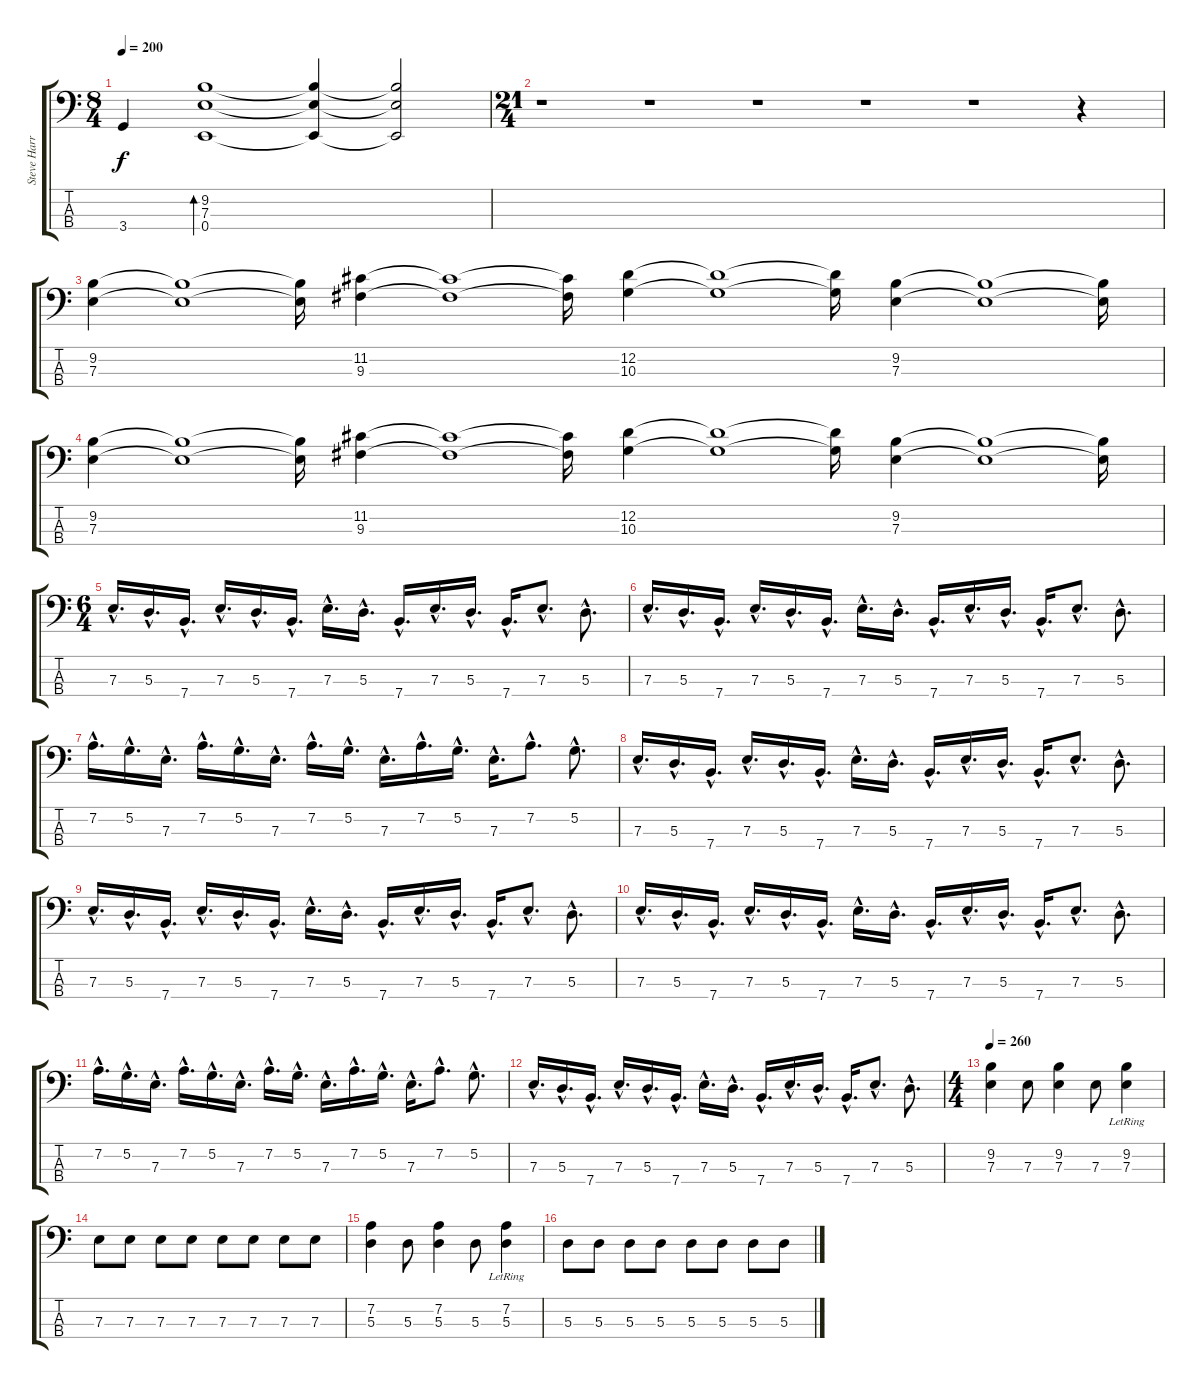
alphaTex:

\track ("Steve Harris" "Steve Harr") {instrument electricbassfinger}
\staff {score tabs}
\tuning (G2 D2 A1 E1) {hide}
\ts (8 4)
\tempo 200
\clef f4
\ks c
3.4{t}.4{dy f} (9.2 7.3 0.4).1{bd 480} (9.2{t} 7.3{t} 0.4{t}).4 (9.2{t} 7.3{t} 0.4{t}).2 |
\ts (21 4)
r.1 r.1 r.1 r.1 r.1 r.4 |
(9.2 7.3).4 (9.2{t} 7.3{t}).1 (9.2{t} 7.3{t}).16 (11.2 9.3).4 (11.2{t} 9.3{t}).1 (11.2{t} 9.3{t}).16 (12.2 10.3).4 (12.2{t} 10.3{t}).1 (12.2{t} 10.3{t}).16 (9.2 7.3).4 (9.2{t} 7.3{t}).1 (9.2{t} 7.3{t}).16 |
(9.2 7.3).4 (9.2{t} 7.3{t}).1 (9.2{t} 7.3{t}).16 (11.2 9.3).4 (11.2{t} 9.3{t}).1 (11.2{t} 9.3{t}).16 (12.2 10.3).4 (12.2{t} 10.3{t}).1 (12.2{t} 10.3{t}).16 (9.2 7.3).4 (9.2{t} 7.3{t}).1 (9.2{t} 7.3{t}).16 |
\ts (6 4)
7.3{hac}.16{d} 5.3{hac}.16{d} 7.4{hac}.16{d} 7.3{hac}.16{d} 5.3{hac}.16{d} 7.4{hac}.16{d} 7.3{hac}.16{d} 5.3{hac}.16{d} 7.4{hac}.16{d} 7.3{hac}.16{d} 5.3{hac}.16{d} 7.4{hac}.16{d} 7.3{hac}.8{d} 5.3{hac}.8{d} |
7.3{hac}.16{d} 5.3{hac}.16{d} 7.4{hac}.16{d} 7.3{hac}.16{d} 5.3{hac}.16{d} 7.4{hac}.16{d} 7.3{hac}.16{d} 5.3{hac}.16{d} 7.4{hac}.16{d} 7.3{hac}.16{d} 5.3{hac}.16{d} 7.4{hac}.16{d} 7.3{hac}.8{d} 5.3{hac}.8{d} |
7.2{hac}.16{d} 5.2{hac}.16{d} 7.3{hac}.16{d} 7.2{hac}.16{d} 5.2{hac}.16{d} 7.3{hac}.16{d} 7.2{hac}.16{d} 5.2{hac}.16{d} 7.3{hac}.16{d} 7.2{hac}.16{d} 5.2{hac}.16{d} 7.3{hac}.16{d} 7.2{hac}.8{d} 5.2{hac}.8{d} |
7.3{hac}.16{d} 5.3{hac}.16{d} 7.4{hac}.16{d} 7.3{hac}.16{d} 5.3{hac}.16{d} 7.4{hac}.16{d} 7.3{hac}.16{d} 5.3{hac}.16{d} 7.4{hac}.16{d} 7.3{hac}.16{d} 5.3{hac}.16{d} 7.4{hac}.16{d} 7.3{hac}.8{d} 5.3{hac}.8{d} |
7.3{hac}.16{d} 5.3{hac}.16{d} 7.4{hac}.16{d} 7.3{hac}.16{d} 5.3{hac}.16{d} 7.4{hac}.16{d} 7.3{hac}.16{d} 5.3{hac}.16{d} 7.4{hac}.16{d} 7.3{hac}.16{d} 5.3{hac}.16{d} 7.4{hac}.16{d} 7.3{hac}.8{d} 5.3{hac}.8{d} |
7.3{hac}.16{d} 5.3{hac}.16{d} 7.4{hac}.16{d} 7.3{hac}.16{d} 5.3{hac}.16{d} 7.4{hac}.16{d} 7.3{hac}.16{d} 5.3{hac}.16{d} 7.4{hac}.16{d} 7.3{hac}.16{d} 5.3{hac}.16{d} 7.4{hac}.16{d} 7.3{hac}.8{d} 5.3{hac}.8{d} |
7.2{hac}.16{d} 5.2{hac}.16{d} 7.3{hac}.16{d} 7.2{hac}.16{d} 5.2{hac}.16{d} 7.3{hac}.16{d} 7.2{hac}.16{d} 5.2{hac}.16{d} 7.3{hac}.16{d} 7.2{hac}.16{d} 5.2{hac}.16{d} 7.3{hac}.16{d} 7.2{hac}.8{d} 5.2{hac}.8{d} |
7.3{hac}.16{d} 5.3{hac}.16{d} 7.4{hac}.16{d} 7.3{hac}.16{d} 5.3{hac}.16{d} 7.4{hac}.16{d} 7.3{hac}.16{d} 5.3{hac}.16{d} 7.4{hac}.16{d} 7.3{hac}.16{d} 5.3{hac}.16{d} 7.4{hac}.16{d} 7.3{hac}.8{d} 5.3{hac}.8{d} |
\ts (4 4)
\tempo 260
(9.2 7.3).4 7.3.8 (9.2 7.3).4 7.3.8 (9.2{lr} 7.3).4 |
7.3.8 7.3.8 7.3.8 7.3.8 7.3.8 7.3.8 7.3.8 7.3.8 |
(7.2 5.3).4 5.3.8 (7.2 5.3).4 5.3.8 (7.2{lr} 5.3).4 |
5.3.8 5.3.8 5.3.8 5.3.8 5.3.8 5.3.8 5.3.8 5.3.8
